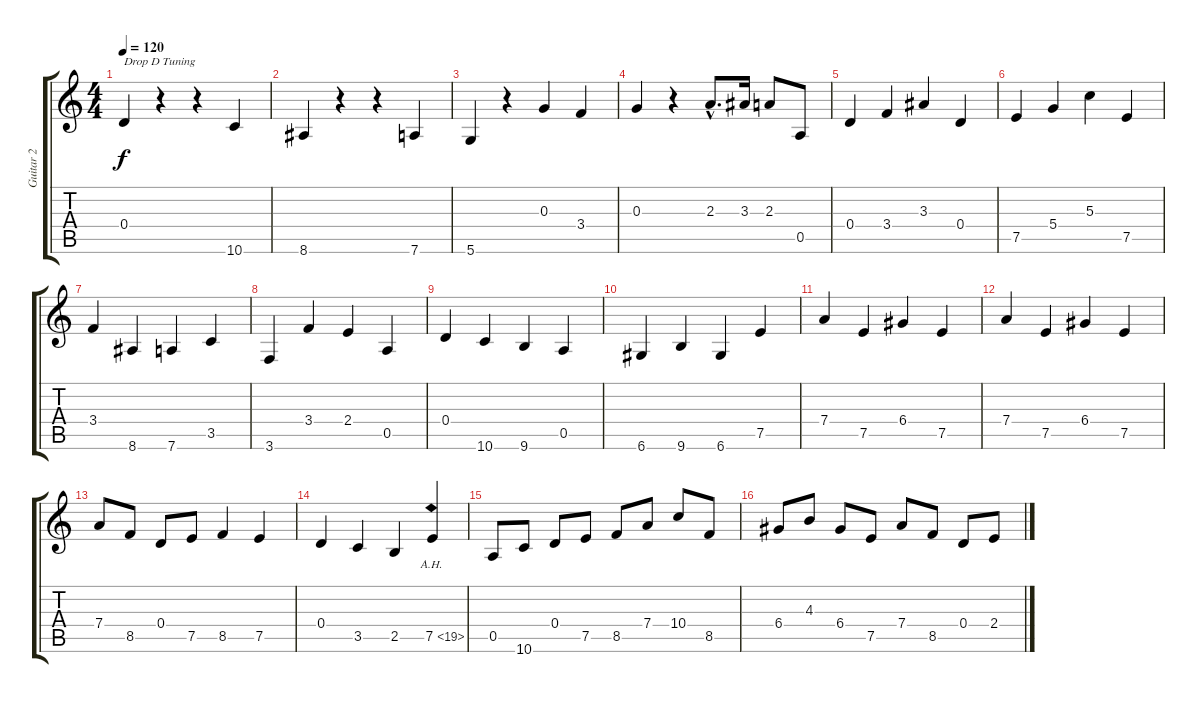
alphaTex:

\track ("Guitar 2" "Guitar 2") {instrument acousticguitarnylon}
\staff {score tabs}
\tuning (E4 B3 G3 D3 A2 D2) {hide}
\ts (4 4)
\tempo 120
\clef g2
\ks c
0.4.4{txt "Drop D Tuning" dy f instrument acousticguitarnylon} r.4 r.4 10.6.4 |
8.6.4 r.4 r.4 7.6.4 |
5.6.4 r.4 0.3.4 3.4.4 |
0.3.4 r.4 2.3{hac}.8{d} 3.3.16 2.3.8 0.5.8 |
0.4.4 3.4.4 3.3.4 0.4.4 |
7.5.4 5.4.4 5.3.4 7.5.4 |
3.4.4 8.6.4 7.6.4 3.5.4 |
3.6.4 3.4.4 2.4.4 0.5.4 |
0.4.4 10.6.4 9.6.4 0.5.4 |
6.6.4 9.6.4 6.6.4 7.5.4 |
7.4.4 7.5.4 6.4.4 7.5.4 |
7.4.4 7.5.4 6.4.4 7.5.4 |
7.4.8 8.5.8 0.4.8 7.5.8 8.5.4 7.5.4 |
0.4.4 3.5.4 2.5.4 7.5{ah 12}.4 |
0.5.8 10.6.8 0.4.8 7.5.8 8.5.8 7.4.8 10.4.8 8.5.8 |
6.4.8 4.3.8 6.4.8 7.5.8 7.4.8 8.5.8 0.4.8 2.4.8
